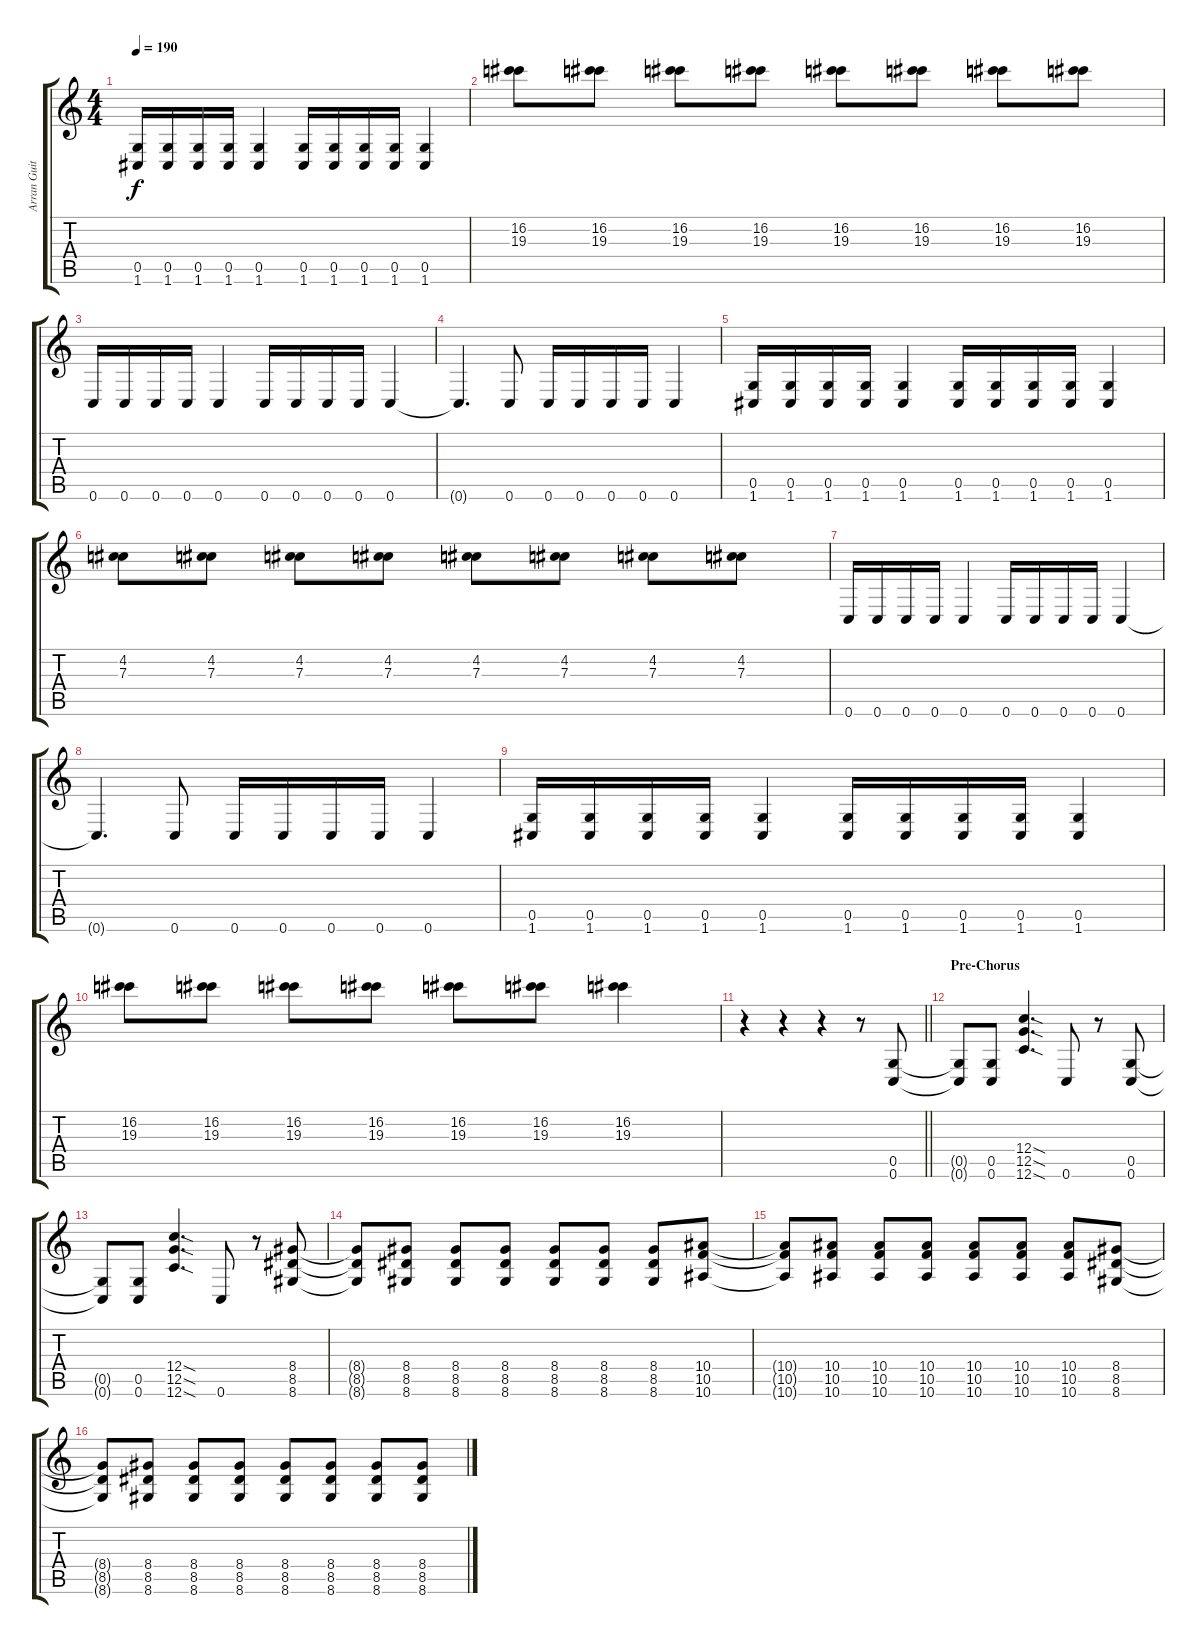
\track ("Arran Guitar" "Arran Guit") {instrument distortionguitar}
\staff {score tabs}
\tuning (D4 A3 F3 C3 G2 C2) {hide}
\ts (4 4)
\tempo 190
\clef g2
\ks c
(0.5 1.6).16{dy f} (0.5 1.6).16 (0.5 1.6).16 (0.5 1.6).16 (0.5 1.6).4 (0.5 1.6).16 (0.5 1.6).16 (0.5 1.6).16 (0.5 1.6).16 (0.5 1.6).4 |
(16.2 19.3).8 (16.2 19.3).8 (16.2 19.3).8 (16.2 19.3).8 (16.2 19.3).8 (16.2 19.3).8 (16.2 19.3).8 (16.2 19.3).8 |
0.6.16 0.6.16 0.6.16 0.6.16 0.6.4 0.6.16 0.6.16 0.6.16 0.6.16 0.6.4 |
0.6{t}.4{d} 0.6.8 0.6.16 0.6.16 0.6.16 0.6.16 0.6.4 |
(0.5 1.6).16 (0.5 1.6).16 (0.5 1.6).16 (0.5 1.6).16 (0.5 1.6).4 (0.5 1.6).16 (0.5 1.6).16 (0.5 1.6).16 (0.5 1.6).16 (0.5 1.6).4 |
(4.2 7.3).8 (4.2 7.3).8 (4.2 7.3).8 (4.2 7.3).8 (4.2 7.3).8 (4.2 7.3).8 (4.2 7.3).8 (4.2 7.3).8 |
0.6.16 0.6.16 0.6.16 0.6.16 0.6.4 0.6.16 0.6.16 0.6.16 0.6.16 0.6.4 |
0.6{t}.4{d} 0.6.8 0.6.16 0.6.16 0.6.16 0.6.16 0.6.4 |
(0.5 1.6).16 (0.5 1.6).16 (0.5 1.6).16 (0.5 1.6).16 (0.5 1.6).4 (0.5 1.6).16 (0.5 1.6).16 (0.5 1.6).16 (0.5 1.6).16 (0.5 1.6).4 |
(16.2 19.3).8 (16.2 19.3).8 (16.2 19.3).8 (16.2 19.3).8 (16.2 19.3).8 (16.2 19.3).8 (16.2 19.3).4 |
\barLineRight lightlight
r.4 r.4 r.4 r.8 (0.5 0.6).8 |
\section ("" "Pre-Chorus")
(0.5{t} 0.6{t}).8 (0.5 0.6).8 (12.4{sod} 12.5{sod} 12.6{sod}).4{d} 0.6.8 r.8 (0.5 0.6).8 |
(0.5{t} 0.6{t}).8 (0.5 0.6).8 (12.4{sod} 12.5{sod} 12.6{sod}).4{d} 0.6.8 r.8 (8.4 8.5 8.6).8 |
(8.4{t} 8.5{t} 8.6{t}).8 (8.4 8.5 8.6).8 (8.4 8.5 8.6).8 (8.4 8.5 8.6).8 (8.4 8.5 8.6).8 (8.4 8.5 8.6).8 (8.4 8.5 8.6).8 (10.4 10.5 10.6).8 |
(10.4{t} 10.5{t} 10.6{t}).8 (10.4 10.5 10.6).8 (10.4 10.5 10.6).8 (10.4 10.5 10.6).8 (10.4 10.5 10.6).8 (10.4 10.5 10.6).8 (10.4 10.5 10.6).8 (8.4 8.5 8.6).8 |
(8.4{t} 8.5{t} 8.6{t}).8 (8.4 8.5 8.6).8 (8.4 8.5 8.6).8 (8.4 8.5 8.6).8 (8.4 8.5 8.6).8 (8.4 8.5 8.6).8 (8.4 8.5 8.6).8 (8.4 8.5 8.6).8
